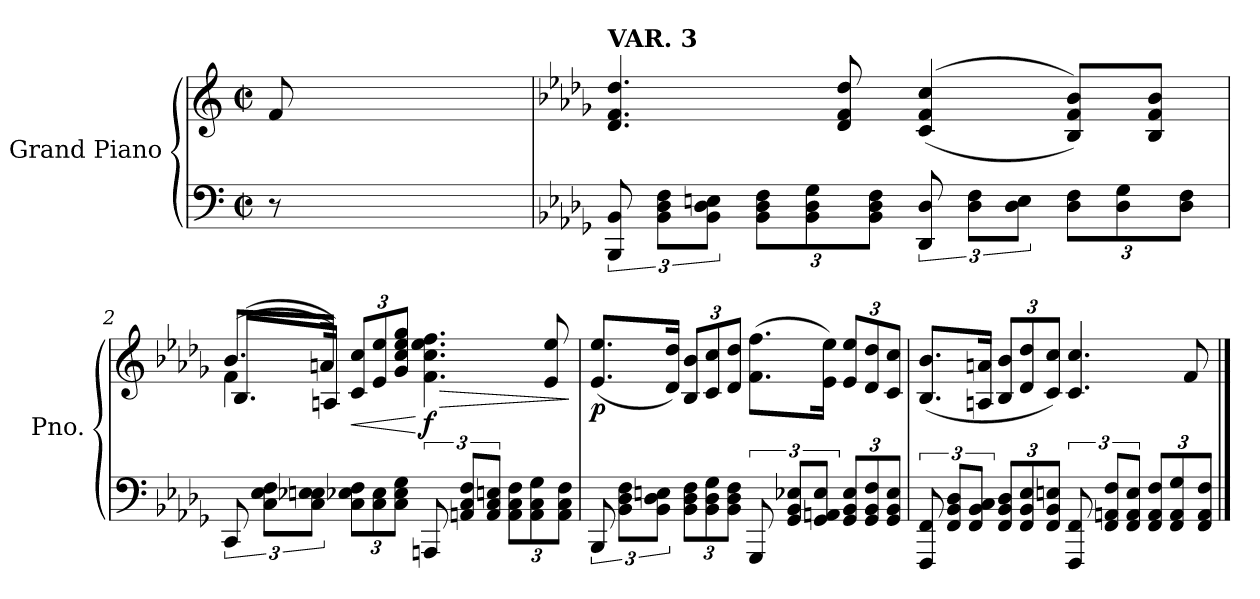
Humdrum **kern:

**kern	**kern	**dynam
*part1	*part1	*part1
*staff2	*staff1	*staff1/2
*I"Grand Piano	*	*
*I'Pno.	*	*
*clefF4	*clefG2	*
*k[]	*k[]	*
*M2/2	*M2/2	*
*met(c|)	*met(c|)	*
*MM60	*MM60	*
=	=	=
8r	8f/	.
2..ryy	2..ryy	.
=1	=1	=1
*k[b-e-a-d-g-]	*k[b-e-a-d-g-]	*
!	!LO:TX:a:B:t=VAR. 3	!
12BBB-/ 12BB-/	4.d-/ 4.f/ 4.dd-/	.
12BB-\ 12D-\ 12F\L	.	.
12BB-\ 12D-\ 12En\J	.	.
*Xbrackettup	*	*
12BB-\ 12D-\ 12F\L	.	.
12BB-\ 12D-\ 12G-\	.	.
.	8d-/ 8f/ 8dd-/	.
12BB-\ 12D-\ 12F\J	.	.
*brackettup	*	*
12DD-/ 12D-/	(<(>4c/ 4f/ 4cc/	.
12D-\ 12F\L	.	.
12D-\ 12E\J	.	.
*Xbrackettup	*	*
12D-\ 12F\L	8B-/ 8f/ 8b-/L))	.
12D-\ 12G-\	.	.
.	8B-/ 8f/ 8b-/J	.
12D-\ 12F\J	.	.
!!LO:LB:g=z
=2	=2	=2
*brackettup	*	*
*	*^	*
*	*	*^	*
12CC/	(>8.b-/L	4f\	(<8.B-/L	.
12C\ 12E-\ 12F\L	.	.	.	.
12C\ 12E-X\ 12En\J	.	.	.	.
.	16an/Jk)	.	16An/Jk)	.
*Xbrackettup	*Xbrackettup	*	*	*
!	!	!	!	!LO:HP:b
12C\ 12E-X\ 12F\L	12c/ 12cc/L	2.ryy	2.ryy	<
12C\ 12E-\	12e-/ 12ee-/	.	.	.
12C\ 12E-\ 12G-\J	12g-/ 12cc/ 12ee-/ 12gg-/J	.	.	.
*brackettup	*	*	*	*
!	!	!	!	!LO:HP:n=1:b
!	!	!	!	!LO:DY:n=1:b
12AAAn/	4.f\ 4.cc\ 4.ee-\ 4.ff\	.	.	[ > f
12AAn/ 12C/ 12F/L	.	.	.	.
12AA/ 12C/ 12En/J	.	.	.	.
*Xbrackettup	*	*	*	*
12AA\ 12C\ 12F\L	.	.	.	.
12AA\ 12C\ 12G-\	.	.	.	.
.	8e-/ 8ee-/	.	.	.
12AA\ 12C\ 12F\J	.	.	.	.
*	*v	*v	*v	*
.	.	]
=3	=3	=3
*brackettup	*	*
!	!	!LO:DY:b
12BBB-/	(<8.e-/ 8.ee-/L	p
12BB-\ 12D-\ 12F\L	.	.
12BB-\ 12D-\ 12En\J	.	.
.	16d-/ 16dd-/Jk)	.
*Xbrackettup	*	*
12BB-\ 12D-\ 12F\L	12B-/ 12b-/L	.
12BB-\ 12D-\ 12G-\	12c/ 12cc/	.
12BB-\ 12D-\ 12F\J	12d-/ 12dd-/J	.
*brackettup	*	*
12GGG-/	(>8.f\ 8.ff\L	.
12GG-/ 12BB-/ 12E-X/L	.	.
12GG-/ 12AAn/ 12E-/J	.	.
.	16e-\ 16ee-\Jk)	.
*Xbrackettup	*	*
12GG-/ 12BB-/ 12E-/L	12e-/ 12ee-/L	.
12GG-/ 12BB-/ 12F/	12d-/ 12dd-/	.
12GG-/ 12BB-/ 12E-/J	12c/ 12cc/J	.
!!LO:LB:g=z
=4	=4	=4
*brackettup	*	*
12FFF/ 12FF/	(<8.B-/ 8.b-/L	.
12FF/ 12BB-/ 12D-/L	.	.
12FF/ 12BB-/ 12C/J	.	.
.	16An/ 16an/Jk	.
*Xbrackettup	*	*
12FF/ 12BB-/ 12D-/L	12B-/ 12b-/L	.
12FF/ 12BB-/ 12E-/	12d-/ 12dd-/	.
12FF/ 12BB-/ 12En/J	12c/ 12cc/J)	.
*brackettup	*	*
12FFF/ 12FF/	4.c/ 4.cc/	.
12FF/ 12AAn/ 12F/L	.	.
12FF/ 12AA/ 12E/J	.	.
*Xbrackettup	*	*
12FF/ 12AA/ 12F/L	.	.
12FF/ 12AA/ 12G-/	.	.
.	8f/	.
12FF/ 12AA/ 12F/J	.	.
==	==	==
*-	*-	*-
